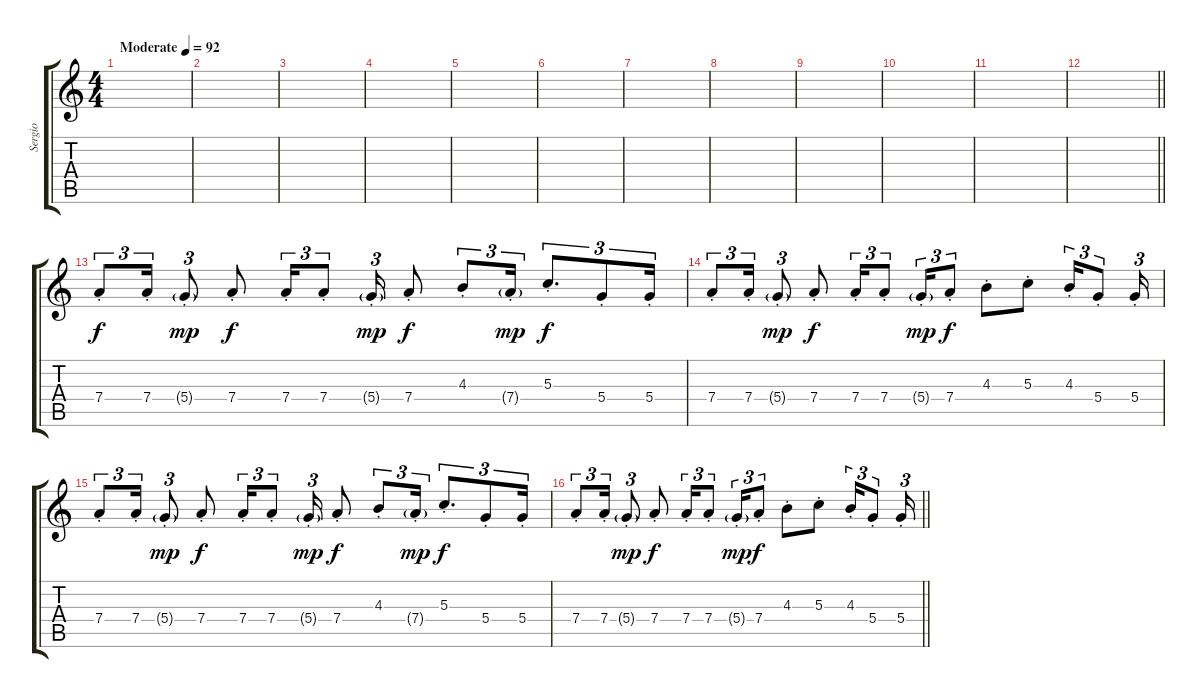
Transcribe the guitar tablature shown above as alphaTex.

\track ("Sergio" "Sergio") {instrument overdrivenguitar}
\staff {score tabs}
\tuning (E4 B3 G3 D3 A2 E2) {hide}
\ts (4 4)
\tempo (92 "Moderate")
\clef g2
\ks c
|
|
|
|
|
|
|
|
|
|
|
\barLineRight lightlight
|
\section ("" "")
7.4{st}.8{tu (3 2)} 7.4{st}.16{tu (3 2)} 5.4{g st}.8{tu (3 2) dy mp} 7.4{st}.8{dy f} 7.4{st}.16{tu (3 2)} 7.4{st}.8{tu (3 2)} 5.4{g st}.16{tu (3 2) dy mp} 7.4{st}.8{dy f} 4.3{st}.8{tu (3 2)} 7.4{g st}.16{tu (3 2) dy mp} 5.3{st}.8{d tu (3 2) dy f} 5.4{st}.8{tu (3 2)} 5.4{st}.16{tu (3 2)} |
7.4{st}.8{tu (3 2)} 7.4{st}.16{tu (3 2)} 5.4{g st}.8{tu (3 2) dy mp} 7.4{st}.8{dy f} 7.4{st}.16{tu (3 2)} 7.4{st}.8{tu (3 2)} 5.4{g st}.16{tu (3 2) dy mp} 7.4{st}.8{tu (3 2) dy f} 4.3{st}.8 5.3{st}.8 4.3{st}.16{tu (3 2)} 5.4{st}.8{tu (3 2)} 5.4{st}.16{tu (3 2)} |
7.4{st}.8{tu (3 2)} 7.4{st}.16{tu (3 2)} 5.4{g st}.8{tu (3 2) dy mp} 7.4{st}.8{dy f} 7.4{st}.16{tu (3 2)} 7.4{st}.8{tu (3 2)} 5.4{g st}.16{tu (3 2) dy mp} 7.4{st}.8{dy f} 4.3{st}.8{tu (3 2)} 7.4{g st}.16{tu (3 2) dy mp} 5.3{st}.8{d tu (3 2) dy f} 5.4{st}.8{tu (3 2)} 5.4{st}.16{tu (3 2)} |
\barLineRight lightlight
7.4{st}.8{tu (3 2)} 7.4{st}.16{tu (3 2)} 5.4{g st}.8{tu (3 2) dy mp} 7.4{st}.8{dy f} 7.4{st}.16{tu (3 2)} 7.4{st}.8{tu (3 2)} 5.4{g st}.16{tu (3 2) dy mp} 7.4{st}.8{tu (3 2) dy f} 4.3{st}.8 5.3{st}.8 4.3{st}.16{tu (3 2)} 5.4{st}.8{tu (3 2)} 5.4{st}.16{tu (3 2)}
